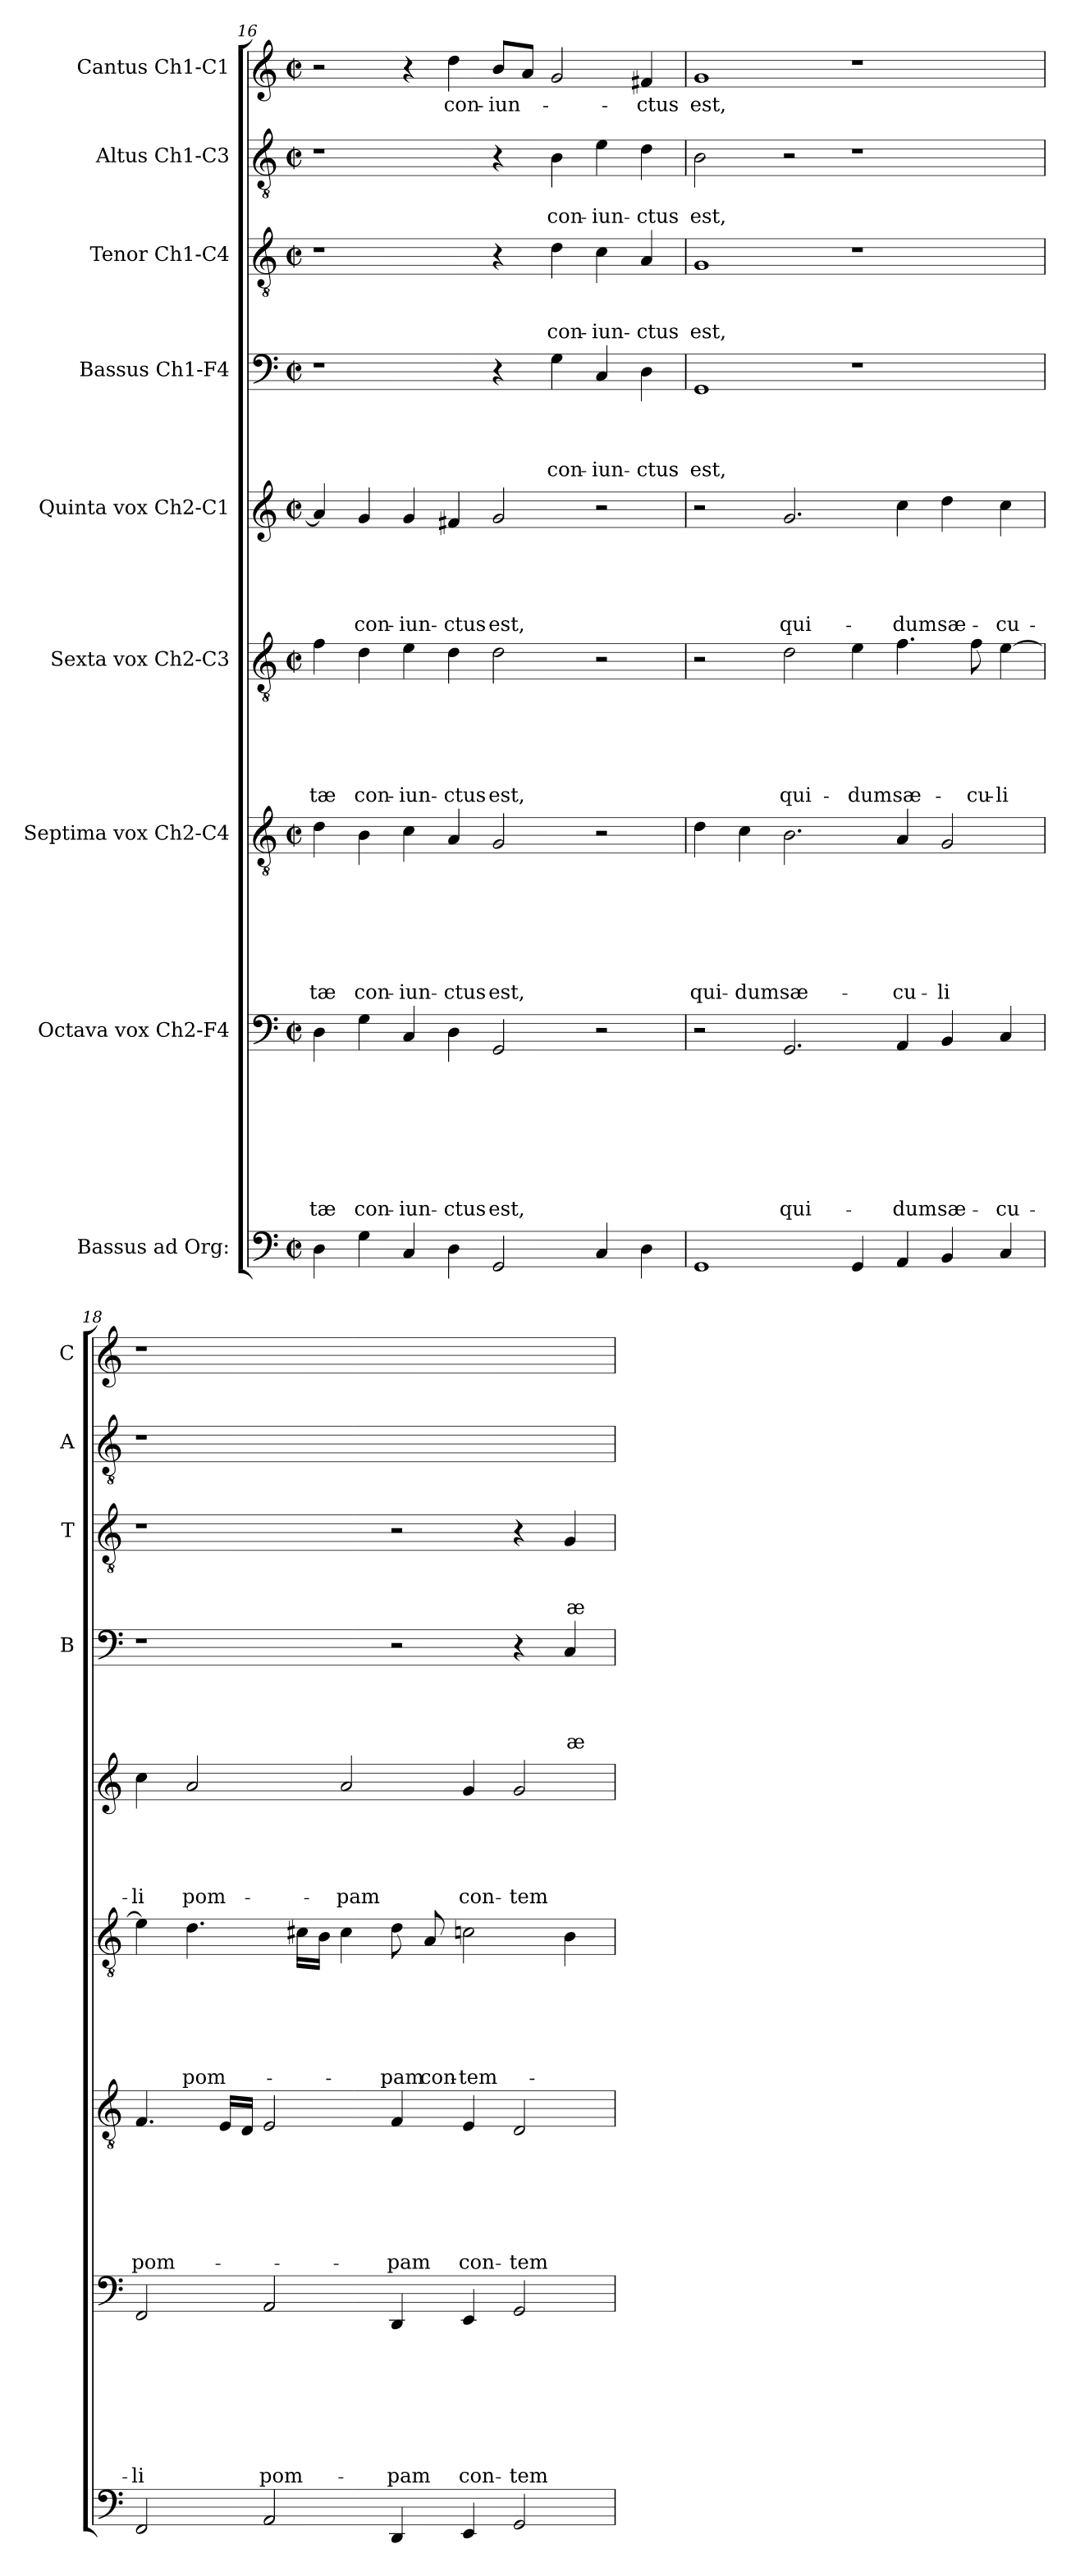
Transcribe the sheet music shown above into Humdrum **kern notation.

**kern	**kern	**text	**text	**text	**text	**text	**text	**text	**text	**kern	**text	**text	**text	**text	**text	**text	**text	**kern	**text	**text	**text	**text	**text	**text	**kern	**text	**text	**text	**text	**text	**kern	**text	**text	**text	**text	**kern	**text	**text	**text	**kern	**text	**text	**kern	**text
*part9	*part8	*part8	*part8	*part8	*part8	*part8	*part8	*part8	*part8	*part7	*part7	*part7	*part7	*part7	*part7	*part7	*part7	*part6	*part6	*part6	*part6	*part6	*part6	*part6	*part5	*part5	*part5	*part5	*part5	*part5	*part4	*part4	*part4	*part4	*part4	*part3	*part3	*part3	*part3	*part2	*part2	*part2	*part1	*part1
*staff9	*staff8	*staff8	*staff8	*staff8	*staff8	*staff8	*staff8	*staff8	*staff8	*staff7	*staff7	*staff7	*staff7	*staff7	*staff7	*staff7	*staff7	*staff6	*staff6	*staff6	*staff6	*staff6	*staff6	*staff6	*staff5	*staff5	*staff5	*staff5	*staff5	*staff5	*staff4	*staff4	*staff4	*staff4	*staff4	*staff3	*staff3	*staff3	*staff3	*staff2	*staff2	*staff2	*staff1	*staff1
*I"Bassus ad Org:	*I"Octava vox Ch2-F4	*	*	*	*	*	*	*	*	*I"Septima vox Ch2-C4	*	*	*	*	*	*	*	*I"Sexta vox Ch2-C3	*	*	*	*	*	*	*I"Quinta vox Ch2-C1	*	*	*	*	*	*I"Bassus Ch1-F4	*	*	*	*	*I"Tenor Ch1-C4	*	*	*	*I"Altus Ch1-C3	*	*	*I"Cantus Ch1-C1	*
*	*	*	*	*	*	*	*	*	*	*	*	*	*	*	*	*	*	*	*	*	*	*	*	*	*	*	*	*	*	*	*I'B	*	*	*	*	*I'T	*	*	*	*I'A	*	*	*I'C	*
*clefF4	*clefF4	*	*	*	*	*	*	*	*	*clefGv2	*	*	*	*	*	*	*	*clefGv2	*	*	*	*	*	*	*clefG2	*	*	*	*	*	*clefF4	*	*	*	*	*clefGv2	*	*	*	*clefGv2	*	*	*clefG2	*
*k[]	*k[]	*	*	*	*	*	*	*	*	*k[]	*	*	*	*	*	*	*	*k[]	*	*	*	*	*	*	*k[]	*	*	*	*	*	*k[]	*	*	*	*	*k[]	*	*	*	*k[]	*	*	*k[]	*
*C:	*C:	*	*	*	*	*	*	*	*	*C:	*	*	*	*	*	*	*	*C:	*	*	*	*	*	*	*C:	*	*	*	*	*	*C:	*	*	*	*	*C:	*	*	*	*C:	*	*	*C:	*
*M2/2	*M2/2	*	*	*	*	*	*	*	*	*M2/2	*	*	*	*	*	*	*	*M2/2	*	*	*	*	*	*	*M2/2	*	*	*	*	*	*M2/2	*	*	*	*	*M2/2	*	*	*	*M2/2	*	*	*M2/2	*
*met(c|)	*met(c|)	*	*	*	*	*	*	*	*	*met(c|)	*	*	*	*	*	*	*	*met(c|)	*	*	*	*	*	*	*met(c|)	*	*	*	*	*	*met(c|)	*	*	*	*	*met(c|)	*	*	*	*met(c|)	*	*	*met(c|)	*
=16	=16	=16	=16	=16	=16	=16	=16	=16	=16	=16	=16	=16	=16	=16	=16	=16	=16	=16	=16	=16	=16	=16	=16	=16	=16	=16	=16	=16	=16	=16	=16	=16	=16	=16	=16	=16	=16	=16	=16	=16	=16	=16	=16	=16
!	!	!	!	!	!	!	!	!	!LO:LY:b	!	!	!	!	!	!	!	!LO:LY:b	!	!	!	!	!	!	!LO:LY:b	!	!	!	!	!	!	!	!	!	!	!	!	!	!	!	!	!	!	!	!
4D\	4D\	.	.	.	.	.	.	.	-tæ	4d\	.	.	.	.	.	.	-tæ	4f\	.	.	.	.	.	-tæ	4a/]	.	.	.	.	.	1r	.	.	.	.	1r	.	.	.	1r	.	.	2r	.
!	!	!	!	!	!	!	!	!	!LO:LY:b	!	!	!	!	!	!	!	!LO:LY:b	!	!	!	!	!	!	!LO:LY:b	!	!	!	!	!	!LO:LY:b	!	!	!	!	!	!	!	!	!	!	!	!	!	!
4G\	4G\	.	.	.	.	.	.	.	con-	4B\	.	.	.	.	.	.	con-	4d\	.	.	.	.	.	con-	4g/	.	.	.	.	con-	.	.	.	.	.	.	.	.	.	.	.	.	.	.
!	!	!	!	!	!	!	!	!	!LO:LY:b	!	!	!	!	!	!	!	!LO:LY:b	!	!	!	!	!	!	!LO:LY:b	!	!	!	!	!	!LO:LY:b	!	!	!	!	!	!	!	!	!	!	!	!	!	!
4C/	4C/	.	.	.	.	.	.	.	-iun-	4c\	.	.	.	.	.	.	-iun-	4e\	.	.	.	.	.	-iun-	4g/	.	.	.	.	-iun-	.	.	.	.	.	.	.	.	.	.	.	.	4r	.
!	!	!	!	!	!	!	!	!	!LO:LY:b	!	!	!	!	!	!	!	!LO:LY:b	!	!	!	!	!	!	!LO:LY:b	!	!	!	!	!	!LO:LY:b	!	!	!	!	!	!	!	!	!	!	!	!	!	!LO:LY:b
4D\	4D\	.	.	.	.	.	.	.	-ctus	4A/	.	.	.	.	.	.	-ctus	4d\	.	.	.	.	.	-ctus	4f#X/	.	.	.	.	-ctus	.	.	.	.	.	.	.	.	.	.	.	.	4dd\	con-
!	!	!	!	!	!	!	!	!	!LO:LY:b	!	!	!	!	!	!	!	!LO:LY:b	!	!	!	!	!	!	!LO:LY:b	!	!	!	!	!	!LO:LY:b	!	!	!	!	!	!	!	!	!	!	!	!	!	!LO:LY:b
2GG/	2GG/	.	.	.	.	.	.	.	est,	2G/	.	.	.	.	.	.	est,	2d\	.	.	.	.	.	est,	2g/	.	.	.	.	est,	4r	.	.	.	.	4r	.	.	.	4r	.	.	8b/L	-iun-
.	.	.	.	.	.	.	.	.	.	.	.	.	.	.	.	.	.	.	.	.	.	.	.	.	.	.	.	.	.	.	.	.	.	.	.	.	.	.	.	.	.	.	8a/J	.
!	!	!	!	!	!	!	!	!	!	!	!	!	!	!	!	!	!	!	!	!	!	!	!	!	!	!	!	!	!	!	!	!	!	!	!LO:LY:b	!	!	!	!LO:LY:b	!	!	!LO:LY:b	!	!
.	.	.	.	.	.	.	.	.	.	.	.	.	.	.	.	.	.	.	.	.	.	.	.	.	.	.	.	.	.	.	4G\	.	.	.	con-	4d\	.	.	con-	4B\	.	con-	2g/	.
!	!	!	!	!	!	!	!	!	!	!	!	!	!	!	!	!	!	!	!	!	!	!	!	!	!	!	!	!	!	!	!	!	!	!	!LO:LY:b	!	!	!	!LO:LY:b	!	!	!LO:LY:b	!	!
4C/	2r	.	.	.	.	.	.	.	.	2r	.	.	.	.	.	.	.	2r	.	.	.	.	.	.	2r	.	.	.	.	.	4C/	.	.	.	-iun-	4c\	.	.	-iun-	4e\	.	-iun-	.	.
!	!	!	!	!	!	!	!	!	!	!	!	!	!	!	!	!	!	!	!	!	!	!	!	!	!	!	!	!	!	!	!	!	!	!	!LO:LY:b	!	!	!	!LO:LY:b	!	!	!LO:LY:b	!	!LO:LY:b
4D\	.	.	.	.	.	.	.	.	.	.	.	.	.	.	.	.	.	.	.	.	.	.	.	.	.	.	.	.	.	.	4D\	.	.	.	-ctus	4A/	.	.	-ctus	4d\	.	-ctus	4f#X/	-ctus
=17	=17	=17	=17	=17	=17	=17	=17	=17	=17	=17	=17	=17	=17	=17	=17	=17	=17	=17	=17	=17	=17	=17	=17	=17	=17	=17	=17	=17	=17	=17	=17	=17	=17	=17	=17	=17	=17	=17	=17	=17	=17	=17	=17	=17
!	!	!	!	!	!	!	!	!	!	!	!	!	!	!	!	!	!LO:LY:b	!	!	!	!	!	!	!	!	!	!	!	!	!	!	!	!	!	!LO:LY:b	!	!	!	!LO:LY:b	!	!	!LO:LY:b	!	!LO:LY:b
1GG	2r	.	.	.	.	.	.	.	.	4d\	.	.	.	.	.	.	qui-	2r	.	.	.	.	.	.	2r	.	.	.	.	.	1GG	.	.	.	est,	1G	.	.	est,	2B\	.	est,	1g	est,
!	!	!	!	!	!	!	!	!	!	!	!	!	!	!	!	!	!LO:LY:b	!	!	!	!	!	!	!	!	!	!	!	!	!	!	!	!	!	!	!	!	!	!	!	!	!	!	!
.	.	.	.	.	.	.	.	.	.	4c\	.	.	.	.	.	.	-dum	.	.	.	.	.	.	.	.	.	.	.	.	.	.	.	.	.	.	.	.	.	.	.	.	.	.	.
!	!	!	!	!	!	!	!	!	!LO:LY:b	!	!	!	!	!	!	!	!LO:LY:b	!	!	!	!	!	!	!LO:LY:b	!	!	!	!	!	!LO:LY:b	!	!	!	!	!	!	!	!	!	!	!	!	!	!
.	2.GG/	.	.	.	.	.	.	.	qui-	2.B\	.	.	.	.	.	.	sæ-	2d\	.	.	.	.	.	qui-	2.g/	.	.	.	.	qui-	.	.	.	.	.	.	.	.	.	2r	.	.	.	.
!	!	!	!	!	!	!	!	!	!	!	!	!	!	!	!	!	!	!	!	!	!	!	!	!LO:LY:b	!	!	!	!	!	!	!	!	!	!	!	!	!	!	!	!	!	!	!	!
4GG/	.	.	.	.	.	.	.	.	.	.	.	.	.	.	.	.	.	4e\	.	.	.	.	.	-dum	.	.	.	.	.	.	1r	.	.	.	.	1r	.	.	.	1r	.	.	1r	.
!	!	!	!	!	!	!	!	!	!LO:LY:b	!	!	!	!	!	!	!	!LO:LY:b	!	!	!	!	!	!	!LO:LY:b	!	!	!	!	!	!LO:LY:b	!	!	!	!	!	!	!	!	!	!	!	!	!	!
4AA/	4AA/	.	.	.	.	.	.	.	-dum	4A/	.	.	.	.	.	.	-cu-	4.f\	.	.	.	.	.	sæ-	4cc\	.	.	.	.	-dum	.	.	.	.	.	.	.	.	.	.	.	.	.	.
!	!	!	!	!	!	!	!	!	!LO:LY:b	!	!	!	!	!	!	!	!LO:LY:b	!	!	!	!	!	!	!	!	!	!	!	!	!LO:LY:b	!	!	!	!	!	!	!	!	!	!	!	!	!	!
4BB/	4BB/	.	.	.	.	.	.	.	sæ-	2G/	.	.	.	.	.	.	-li	.	.	.	.	.	.	.	4dd\	.	.	.	.	sæ-	.	.	.	.	.	.	.	.	.	.	.	.	.	.
!	!	!	!	!	!	!	!	!	!	!	!	!	!	!	!	!	!	!	!	!	!	!	!	!LO:LY:b	!	!	!	!	!	!	!	!	!	!	!	!	!	!	!	!	!	!	!	!
.	.	.	.	.	.	.	.	.	.	.	.	.	.	.	.	.	.	8f\	.	.	.	.	.	-cu-	.	.	.	.	.	.	.	.	.	.	.	.	.	.	.	.	.	.	.	.
!	!	!	!	!	!	!	!	!	!LO:LY:b	!	!	!	!	!	!	!	!	!	!	!	!	!	!	!LO:LY:b	!	!	!	!	!	!LO:LY:b	!	!	!	!	!	!	!	!	!	!	!	!	!	!
4C/	4C/	.	.	.	.	.	.	.	-cu-	.	.	.	.	.	.	.	.	[4e\	.	.	.	.	.	-li	4cc\	.	.	.	.	-cu-	.	.	.	.	.	.	.	.	.	.	.	.	.	.
!!LO:LB:g=z
=18	=18	=18	=18	=18	=18	=18	=18	=18	=18	=18	=18	=18	=18	=18	=18	=18	=18	=18	=18	=18	=18	=18	=18	=18	=18	=18	=18	=18	=18	=18	=18	=18	=18	=18	=18	=18	=18	=18	=18	=18	=18	=18	=18	=18
!	!	!	!	!	!	!	!	!	!LO:LY:b	!	!	!	!	!	!	!	!LO:LY:b	!	!	!	!	!	!	!	!	!	!	!	!	!LO:LY:b	!	!	!	!	!	!	!	!	!	!	!	!	!	!
2FF/	2FF/	.	.	.	.	.	.	.	-li	4.F/	.	.	.	.	.	.	pom-	4e\]	.	.	.	.	.	.	4cc\	.	.	.	.	-li	1r	.	.	.	.	1r	.	.	.	1r	.	.	1r	.
!	!	!	!	!	!	!	!	!	!	!	!	!	!	!	!	!	!	!	!	!	!	!	!	!LO:LY:b	!	!	!	!	!	!LO:LY:b	!	!	!	!	!	!	!	!	!	!	!	!	!	!
.	.	.	.	.	.	.	.	.	.	.	.	.	.	.	.	.	.	4.d\	.	.	.	.	.	pom-	2a/	.	.	.	.	pom-	.	.	.	.	.	.	.	.	.	.	.	.	.	.
.	.	.	.	.	.	.	.	.	.	16E/LL	.	.	.	.	.	.	.	.	.	.	.	.	.	.	.	.	.	.	.	.	.	.	.	.	.	.	.	.	.	.	.	.	.	.
.	.	.	.	.	.	.	.	.	.	16D/JJ	.	.	.	.	.	.	.	.	.	.	.	.	.	.	.	.	.	.	.	.	.	.	.	.	.	.	.	.	.	.	.	.	.	.
!	!	!	!	!	!	!	!	!	!LO:LY:b	!	!	!	!	!	!	!	!	!	!	!	!	!	!	!	!	!	!	!	!	!	!	!	!	!	!	!	!	!	!	!	!	!	!	!
2AA/	2AA/	.	.	.	.	.	.	.	pom-	2E/	.	.	.	.	.	.	.	.	.	.	.	.	.	.	.	.	.	.	.	.	.	.	.	.	.	.	.	.	.	.	.	.	.	.
.	.	.	.	.	.	.	.	.	.	.	.	.	.	.	.	.	.	16c#X\LL	.	.	.	.	.	.	.	.	.	.	.	.	.	.	.	.	.	.	.	.	.	.	.	.	.	.
.	.	.	.	.	.	.	.	.	.	.	.	.	.	.	.	.	.	16B\JJ	.	.	.	.	.	.	.	.	.	.	.	.	.	.	.	.	.	.	.	.	.	.	.	.	.	.
!	!	!	!	!	!	!	!	!	!	!	!	!	!	!	!	!	!	!	!	!	!	!	!	!	!	!	!	!	!	!LO:LY:b	!	!	!	!	!	!	!	!	!	!	!	!	!	!
.	.	.	.	.	.	.	.	.	.	.	.	.	.	.	.	.	.	4c#\	.	.	.	.	.	.	2a/	.	.	.	.	-pam	.	.	.	.	.	.	.	.	.	.	.	.	.	.
!	!	!	!	!	!	!	!	!	!LO:LY:b	!	!	!	!	!	!	!	!LO:LY:b	!	!	!	!	!	!	!LO:LY:b	!	!	!	!	!	!	!	!	!	!	!	!	!	!	!	!	!	!	!	!
4DD/	4DD/	.	.	.	.	.	.	.	-pam	4F/	.	.	.	.	.	.	-pam	8d\	.	.	.	.	.	-pam	.	.	.	.	.	.	2r	.	.	.	.	2r	.	.	.	1ryy	.	.	1ryy	.
!	!	!	!	!	!	!	!	!	!	!	!	!	!	!	!	!	!	!	!	!	!	!	!	!LO:LY:b	!	!	!	!	!	!	!	!	!	!	!	!	!	!	!	!	!	!	!	!
.	.	.	.	.	.	.	.	.	.	.	.	.	.	.	.	.	.	8A/	.	.	.	.	.	con-	.	.	.	.	.	.	.	.	.	.	.	.	.	.	.	.	.	.	.	.
!	!	!	!	!	!	!	!	!	!LO:LY:b	!	!	!	!	!	!	!	!LO:LY:b	!	!	!	!	!	!	!LO:LY:b	!	!	!	!	!	!LO:LY:b	!	!	!	!	!	!	!	!	!	!	!	!	!	!
4EE/	4EE/	.	.	.	.	.	.	.	con-	4E/	.	.	.	.	.	.	con-	2cn\	.	.	.	.	.	-tem-	4g/	.	.	.	.	con-	.	.	.	.	.	.	.	.	.	.	.	.	.	.
!	!	!	!	!	!	!	!	!	!LO:LY:b	!	!	!	!	!	!	!	!LO:LY:b	!	!	!	!	!	!	!	!	!	!	!	!	!LO:LY:b	!	!	!	!	!	!	!	!	!	!	!	!	!	!
2GG/	2GG/	.	.	.	.	.	.	.	-tem-	2D/	.	.	.	.	.	.	-tem-	.	.	.	.	.	.	.	2g/	.	.	.	.	-tem-	4r	.	.	.	.	4r	.	.	.	.	.	.	.	.
!	!	!	!	!	!	!	!	!	!	!	!	!	!	!	!	!	!	!	!	!	!	!	!	!	!	!	!	!	!	!	!	!	!	!	!LO:LY:b	!	!	!	!LO:LY:b	!	!	!	!	!
.	.	.	.	.	.	.	.	.	.	.	.	.	.	.	.	.	.	4B\	.	.	.	.	.	.	.	.	.	.	.	.	4C/	.	.	.	æ-	4G/	.	.	æ-	.	.	.	.	.
=	=	=	=	=	=	=	=	=	=	=	=	=	=	=	=	=	=	=	=	=	=	=	=	=	=	=	=	=	=	=	=	=	=	=	=	=	=	=	=	=	=	=	=	=
*-	*-	*-	*-	*-	*-	*-	*-	*-	*-	*-	*-	*-	*-	*-	*-	*-	*-	*-	*-	*-	*-	*-	*-	*-	*-	*-	*-	*-	*-	*-	*-	*-	*-	*-	*-	*-	*-	*-	*-	*-	*-	*-	*-	*-
